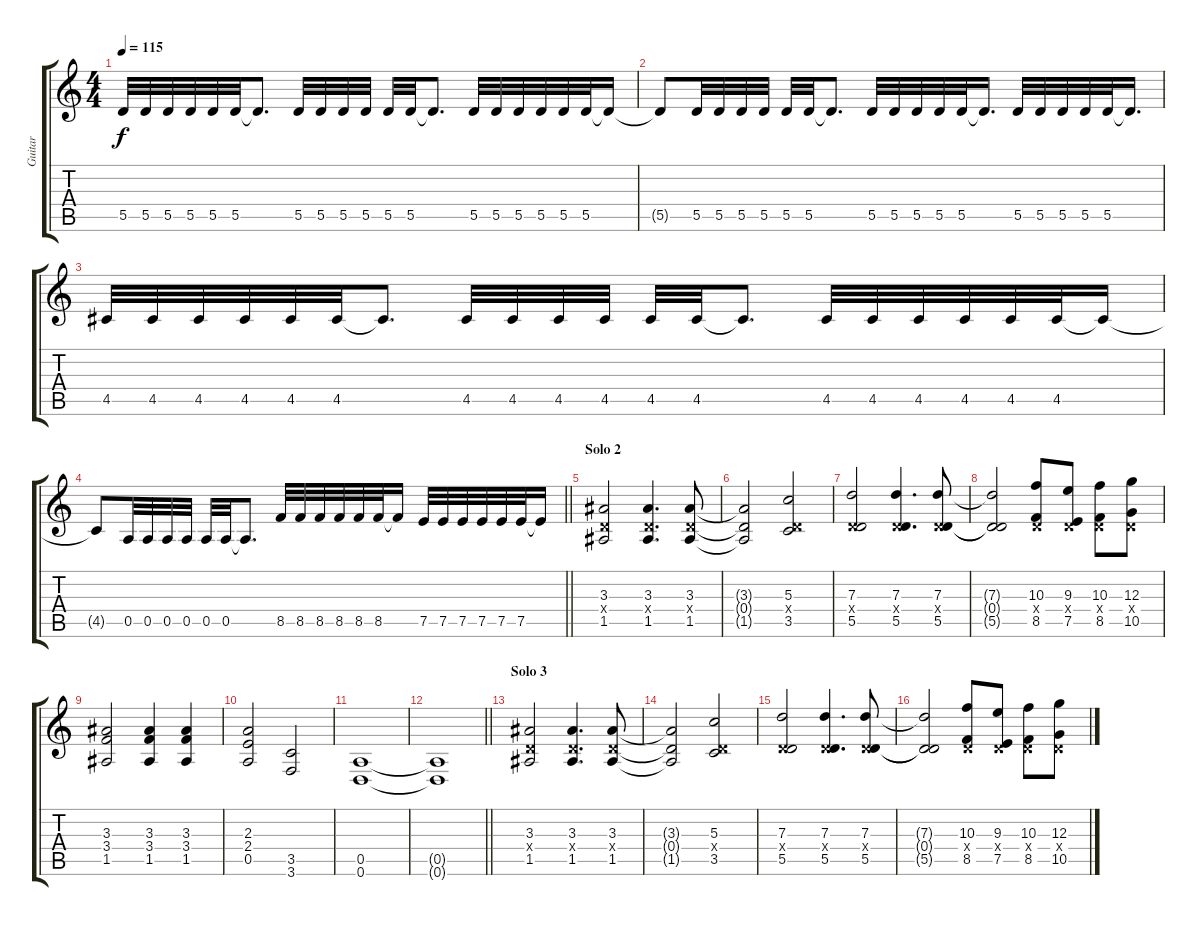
\track ("Guitar" "Guitar") {instrument distortionguitar}
\staff {score tabs}
\tuning (E4 B3 G3 D3 A2 D2) {hide}
\ts (4 4)
\tempo 115
\clef g2
\ks c
5.5.32{dy f} 5.5.32 5.5.32 5.5.32 5.5.32 5.5.32 5.5{t}.8{d} 5.5.32 5.5.32 5.5.32 5.5.32 5.5.32 5.5.32 5.5{t}.8{d} 5.5.32 5.5.32 5.5.32 5.5.32 5.5.32 5.5.32 5.5{t}.16 |
5.5{t}.8 5.5.32 5.5.32 5.5.32 5.5.32 5.5.32 5.5.32 5.5{t}.8{d} 5.5.32 5.5.32 5.5.32 5.5.32 5.5.32 5.5{t}.16{d} 5.5.32 5.5.32 5.5.32 5.5.32 5.5.32 5.5{t}.16{d} |
4.5.32 4.5.32 4.5.32 4.5.32 4.5.32 4.5.32 4.5{t}.8{d} 4.5.32 4.5.32 4.5.32 4.5.32 4.5.32 4.5.32 4.5{t}.8{d} 4.5.32 4.5.32 4.5.32 4.5.32 4.5.32 4.5.32 4.5{t}.16 |
\barLineRight lightlight
4.5{t}.8 0.5.32 0.5.32 0.5.32 0.5.32 0.5.32 0.5.32 0.5{t}.8{d} 8.5.32 8.5.32 8.5.32 8.5.32 8.5.32 8.5.32 8.5{t}.16 7.5.32 7.5.32 7.5.32 7.5.32 7.5.32 7.5.32 7.5{t}.16 |
\section ("" "Solo 2")
(3.3 0.4{x} 1.5).2 (3.3 0.4{x} 1.5).4{d} (3.3 0.4{x} 1.5).8 |
(3.3{t} 0.4{t} 1.5{t}).2 (5.3 0.4{x} 3.5).2 |
(7.3 0.4{x} 5.5).2 (7.3 0.4{x} 5.5).4{d} (7.3 0.4{x} 5.5).8 |
(7.3{t} 0.4{t} 5.5{t}).2 (10.3 0.4{x} 8.5).8 (9.3 0.4{x} 7.5).8 (10.3 0.4{x} 8.5).8 (12.3 0.4{x} 10.5).8 |
(3.3 3.4 1.5).2 (3.3 3.4 1.5).4 (3.3 3.4 1.5).4 |
(2.3 2.4 0.5).2 (3.5 3.6).2 |
(0.5 0.6).1 |
\barLineRight lightlight
(0.5{t} 0.6{t}).1 |
\section ("" "Solo 3")
(3.3 0.4{x} 1.5).2 (3.3 0.4{x} 1.5).4{d} (3.3 0.4{x} 1.5).8 |
(3.3{t} 0.4{t} 1.5{t}).2 (5.3 0.4{x} 3.5).2 |
(7.3 0.4{x} 5.5).2 (7.3 0.4{x} 5.5).4{d} (7.3 0.4{x} 5.5).8 |
(7.3{t} 0.4{t} 5.5{t}).2 (10.3 0.4{x} 8.5).8 (9.3 0.4{x} 7.5).8 (10.3 0.4{x} 8.5).8 (12.3 0.4{x} 10.5).8
